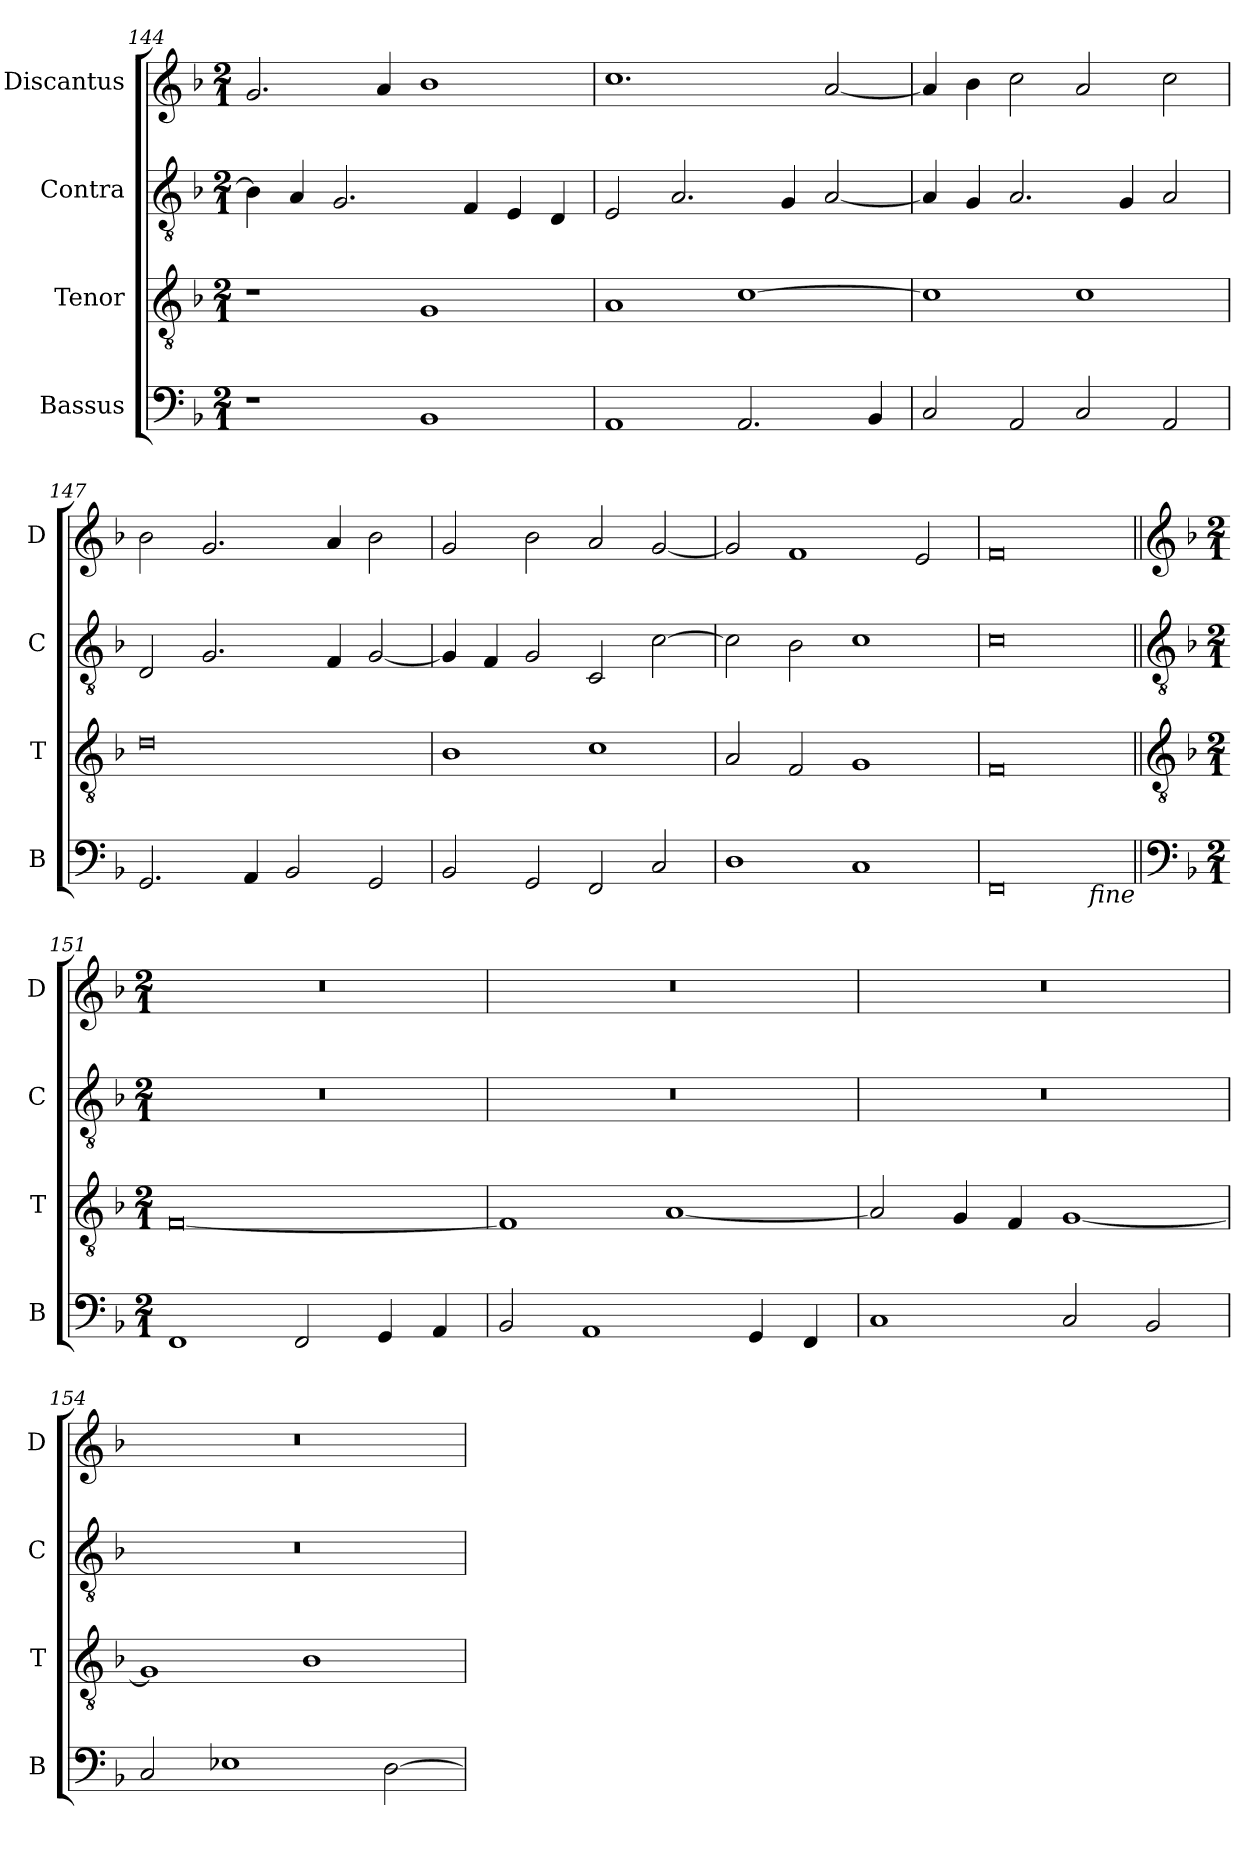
**kern	**kern	**kern	**kern
*part4	*part3	*part2	*part1
*staff4	*staff3	*staff2	*staff1
*I"Bassus	*I"Tenor	*I"Contra	*I"Discantus
*I'B	*I'T	*I'C	*I'D
*clefF4	*clefGv2	*clefGv2	*clefG2
*k[b-]	*k[b-]	*k[b-]	*k[b-]
*M2/1	*M2/1	*M2/1	*M2/1
=144	=144	=144	=144
1r	1r	4B-\]	2.g/
.	.	4A/	.
.	.	2.G/	.
.	.	.	4a/
1BB-	1G	.	1b-
.	.	4F/	.
.	.	4E/	.
.	.	4D/	.
=145	=145	=145	=145
1AA	1A	2E/	1.cc
.	.	2.A/	.
2.AA/	[1c	.	.
.	.	4G/	.
.	.	[2A/	[2a/
4BB-/	.	.	.
=146	=146	=146	=146
2C/	1c]	4A/]	4a/]
.	.	4G/	4b-\
2AA/	.	2.A/	2cc\
2C/	1c	.	2a/
.	.	4G/	.
2AA/	.	2A/	2cc\
=147	=147	=147	=147
2.GG/	0d	2D/	2b-\
.	.	2.G/	2.g/
4AA/	.	.	.
2BB-/	.	.	.
.	.	4F/	4a/
2GG/	.	[2G/	2b-\
=148	=148	=148	=148
2BB-/	1B-	4G/]	2g/
.	.	4F/	.
2GG/	.	2G/	2b-\
2FF/	1c	2C/	2a/
2C/	.	[2c\	[2g/
=149	=149	=149	=149
1D	2A/	2c\]	2g/]
.	2F/	2B-\	1f
1C	1G	1c	.
.	.	.	2e/
=150	=150	=150	=150
0FF	0F	0c	0f
!LO:TX:b:i:rj:t=fine	!	!	!
!!LO:LB:g=z
=151||	=151||	=151||	=151||
*clefF4	*clefGv2	*clefGv2	*clefG2
*k[b-]	*k[b-]	*k[b-]	*k[b-]
*M2/1	*M2/1	*M2/1	*M2/1
1FF	[0F	0r	0r
2FF/	.	.	.
4GG/	.	.	.
4AA/	.	.	.
=152	=152	=152	=152
2BB-/	1F]	0r	0r
1AA	.	.	.
.	[1A	.	.
4GG/	.	.	.
4FF/	.	.	.
=153	=153	=153	=153
1C	2A/]	0r	0r
.	4G/	.	.
.	4F/	.	.
2C/	[1G	.	.
2BB-/	.	.	.
=154	=154	=154	=154
2C/	1G]	0r	0r
1E-X	.	.	.
.	1B-	.	.
[2D\	.	.	.
=	=	=	=
*-	*-	*-	*-
